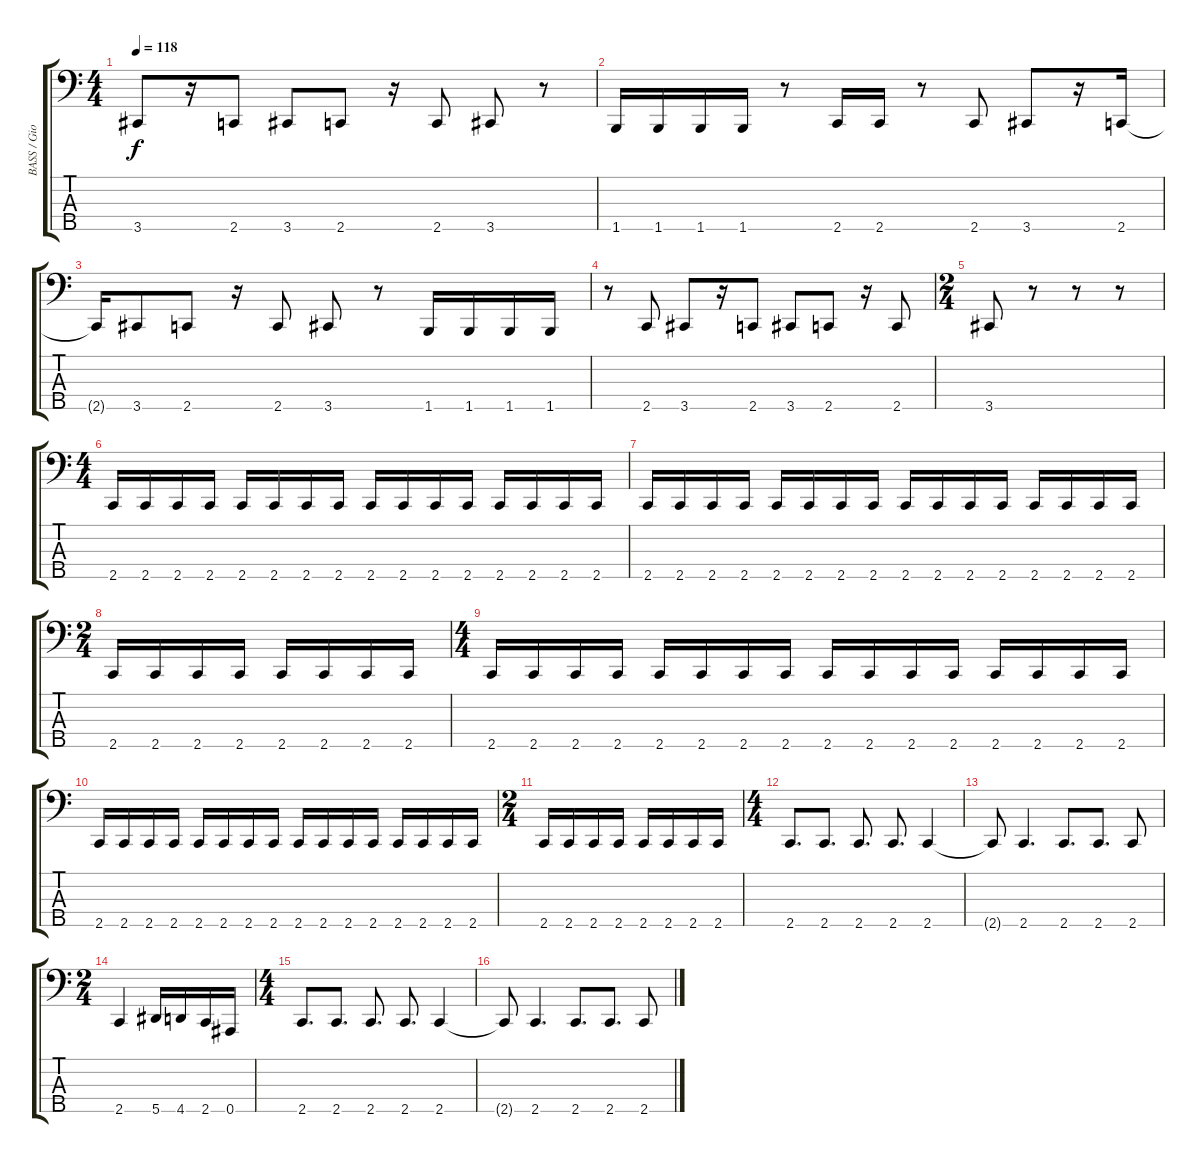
\track ("BASS / Gio" "BASS / Gio") {instrument electricbassfinger}
\staff {score tabs}
\tuning (Gb2 Db2 Ab1 Eb1 Bb0) {hide}
\ts (4 4)
\tempo 118
\clef f4
\ks c
3.5.8{dy f} r.16 2.5.8 3.5.8 2.5.8 r.16 2.5.8 3.5.8 r.8 |
1.5.16 1.5.16 1.5.16 1.5.16 r.8 2.5.16 2.5.16 r.8 2.5.8 3.5.8 r.16 2.5.16 |
2.5{t}.16 3.5.8 2.5.8 r.16 2.5.8 3.5.8 r.8 1.5.16 1.5.16 1.5.16 1.5.16 |
r.8 2.5.8 3.5.8 r.16 2.5.8 3.5.8 2.5.8 r.16 2.5.8 |
\ts (2 4)
3.5.8 r.8 r.8 r.8 |
\ts (4 4)
2.5.16 2.5.16 2.5.16 2.5.16 2.5.16 2.5.16 2.5.16 2.5.16 2.5.16 2.5.16 2.5.16 2.5.16 2.5.16 2.5.16 2.5.16 2.5.16 |
2.5.16 2.5.16 2.5.16 2.5.16 2.5.16 2.5.16 2.5.16 2.5.16 2.5.16 2.5.16 2.5.16 2.5.16 2.5.16 2.5.16 2.5.16 2.5.16 |
\ts (2 4)
2.5.16 2.5.16 2.5.16 2.5.16 2.5.16 2.5.16 2.5.16 2.5.16 |
\ts (4 4)
2.5.16 2.5.16 2.5.16 2.5.16 2.5.16 2.5.16 2.5.16 2.5.16 2.5.16 2.5.16 2.5.16 2.5.16 2.5.16 2.5.16 2.5.16 2.5.16 |
2.5.16 2.5.16 2.5.16 2.5.16 2.5.16 2.5.16 2.5.16 2.5.16 2.5.16 2.5.16 2.5.16 2.5.16 2.5.16 2.5.16 2.5.16 2.5.16 |
\ts (2 4)
2.5.16 2.5.16 2.5.16 2.5.16 2.5.16 2.5.16 2.5.16 2.5.16 |
\ts (4 4)
2.5.8{d} 2.5.8{d} 2.5.8{d} 2.5.8{d} 2.5.4 |
2.5{t}.8 2.5.4{d} 2.5.8{d} 2.5.8{d} 2.5.8 |
\ts (2 4)
2.5.4 5.5.16 4.5.16 2.5.16 0.5.16 |
\ts (4 4)
2.5.8{d} 2.5.8{d} 2.5.8{d} 2.5.8{d} 2.5.4 |
2.5{t}.8 2.5.4{d} 2.5.8{d} 2.5.8{d} 2.5.8
